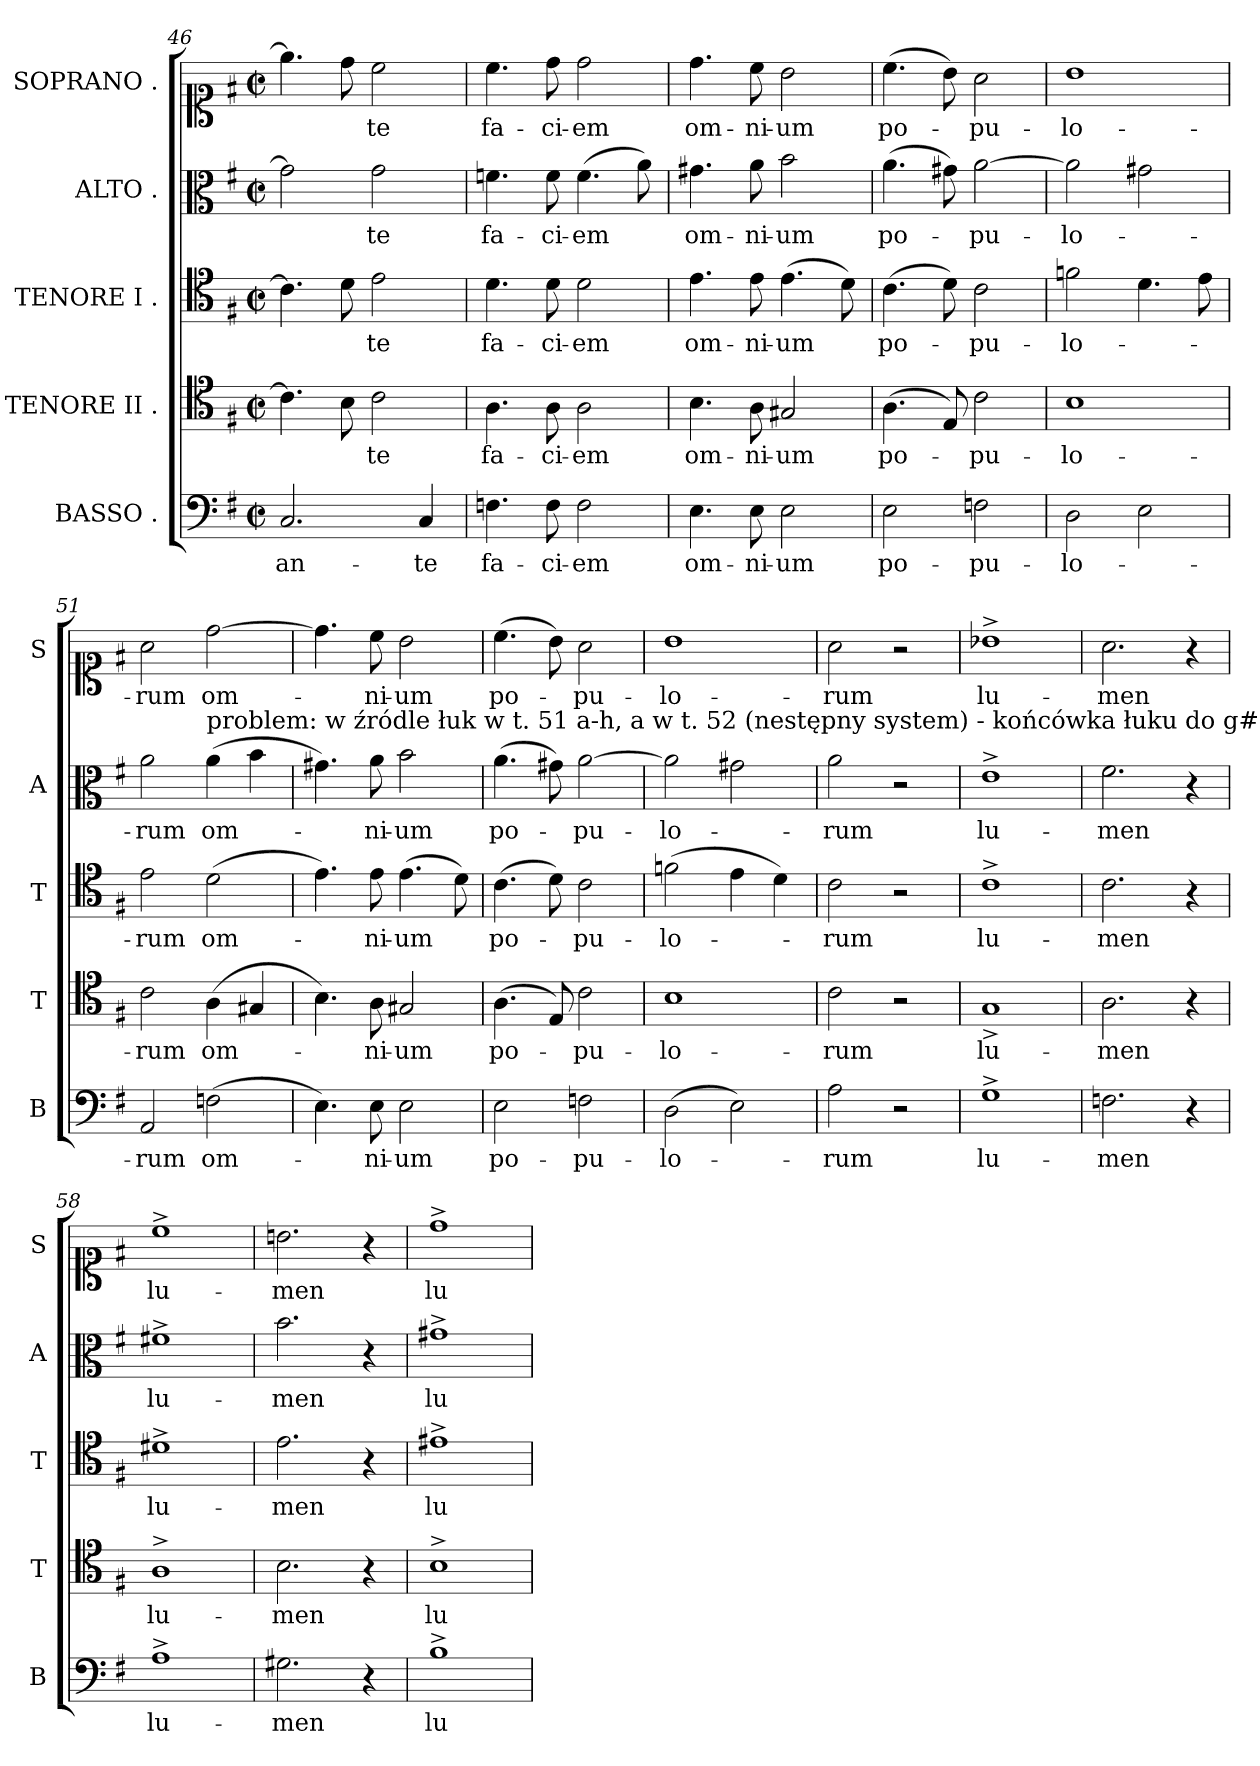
**kern	**text	**kern	**text	**kern	**text	**kern	**text	**kern	**text
*part5	*part5	*part4	*part4	*part3	*part3	*part2	*part2	*part1	*part1
*staff5	*staff5	*staff4	*staff4	*staff3	*staff3	*staff2	*staff2	*staff1	*staff1
*I"BASSO .	*	*I"TENORE II .	*	*I"TENORE I .	*	*I"ALTO .	*	*I"SOPRANO .	*
*I'B	*	*I'T	*	*I'T	*	*I'A	*	*I'S	*
*clefF4	*	*clefC4	*	*clefC4	*	*clefC3	*	*clefC1	*
*k[f#]	*	*k[f#]	*	*k[f#]	*	*k[f#]	*	*k[f#]	*
*G:	*	*	*	*	*	*G:	*	*G:	*
*M2/2	*	*M2/2	*	*M2/2	*	*M2/2	*	*M2/2	*
*met(c|)	*	*met(c|)	*	*met(c|)	*	*met(c|)	*	*met(c|)	*
=46	=46	=46	=46	=46	=46	=46	=46	=46	=46
2.C	an-	4.c]	.	4.c]	.	2g]	.	4.ee]	.
.	.	8B	.	8d	.	.	.	8dd	.
.	.	2c	-te	2e	-te	2g	-te	2cc	-te
4C	-te	.	.	.	.	.	.	.	.
=47	=47	=47	=47	=47	=47	=47	=47	=47	=47
4.Fn	fa-	4.A	fa-	4.d	fa-	4.fn	fa-	4.cc	fa-
8F	-ci-	8A	-ci-	8d	-ci-	8f	-ci-	8dd	-ci-
2F	-em	2A	-em	2d	-em	(>4.f	-em	2dd	-em
.	.	.	.	.	.	8a)	.	.	.
=48	=48	=48	=48	=48	=48	=48	=48	=48	=48
4.E	om-	4.B	om-	4.e	om-	4.g#X	om-	4.dd	om-
8E	-ni-	8A	-ni-	8e	-ni-	8a	-ni-	8cc	-ni-
2E	-um	2G#X	-um	(>4.e	-um	2b	-um	2b	-um
.	.	.	.	8d)	.	.	.	.	.
=49	=49	=49	=49	=49	=49	=49	=49	=49	=49
2E	po-	(<4.A	po-	(>4.c	po-	(>4.a	po-	(>4.cc	po-
.	.	8E)	.	8d)	.	8g#X)	.	8b)	.
2Fn	-pu-	2c	-pu-	2c	-pu-	[2a	-pu-	2a	-pu-
=50	=50	=50	=50	=50	=50	=50	=50	=50	=50
2D	-lo-	1B	-lo-	2fn	-lo-	2a]	-lo-	1b	-lo-
2E	.	.	.	4.d	.	2g#X	.	.	.
.	.	.	.	8e	.	.	.	.	.
=51	=51	=51	=51	=51	=51	=51	=51	=51	=51
2AA	-rum	2c	-rum	2e	-rum	2a	-rum	2a	-rum
!	!	!	!	!	!	!LO:TX:a:t=problem&colon; w źródle łuk w t. 51 a-h, a w t. 52 (nestępny system) - końcówka łuku do g#	!	!	!
(>2Fn	om-	(>4A	om-	(>2d	om-	(>4a	om-	[2dd	om-
.	.	4G#X	.	.	.	4b	.	.	.
=52	=52	=52	=52	=52	=52	=52	=52	=52	=52
4.E)	.	4.B)	.	4.e)	.	4.g#X)	.	4.dd]	.
8E	-ni-	8A	-ni-	8e	-ni-	8a	-ni-	8cc	-ni-
2E	-um	2G#X	-um	(>4.e	-um	2b	-um	2b	-um
.	.	.	.	8d)	.	.	.	.	.
=53	=53	=53	=53	=53	=53	=53	=53	=53	=53
2E	-po-	(<4.A	-po-	(>4.c	-po-	(>4.a	po-	(>4.cc	-po-
.	.	8E)	.	8d)	.	8g#X)	.	8b)	.
2Fn	-pu-	2c	-pu-	2c	-pu-	[2a	-pu-	2a	-pu-
=54	=54	=54	=54	=54	=54	=54	=54	=54	=54
(>2D	-lo-	1B	-lo-	(>2fn	-lo-	2a]	-lo-	1b	-lo-
2E)	.	.	.	4e	.	2g#X	.	.	.
.	.	.	.	4d)	.	.	.	.	.
=55	=55	=55	=55	=55	=55	=55	=55	=55	=55
2A	-rum	2c	-rum	2c	-rum	2a	-rum	2a	-rum
2r	.	2r	.	2r	.	2r	.	2r	.
=56	=56	=56	=56	=56	=56	=56	=56	=56	=56
1G^	lu-	1G^	lu-	1c^	lu-	1e^	lu-	1b-X^	lu-
=57	=57	=57	=57	=57	=57	=57	=57	=57	=57
2.Fn	-men	2.A	-men	2.c	-men	2.f#	-men	2.a	-men
4r	.	4r	.	4r	.	4r	.	4r	.
=58	=58	=58	=58	=58	=58	=58	=58	=58	=58
1A^	lu-	1A^	lu-	1d#X^	lu-	1f#X^	lu-	1cc^	lu-
=59	=59	=59	=59	=59	=59	=59	=59	=59	=59
2.G#X	-men	2.B	-men	2.e	-men	2.b	-men	2.bn	-men
4r	.	4r	.	4r	.	4r	.	4r	.
=60	=60	=60	=60	=60	=60	=60	=60	=60	=60
1B^	lu-	1B^	lu-	1e#X^	lu-	1g#X^	lu-	1dd^	lu-
=	=	=	=	=	=	=	=	=	=
*-	*-	*-	*-	*-	*-	*-	*-	*-	*-
